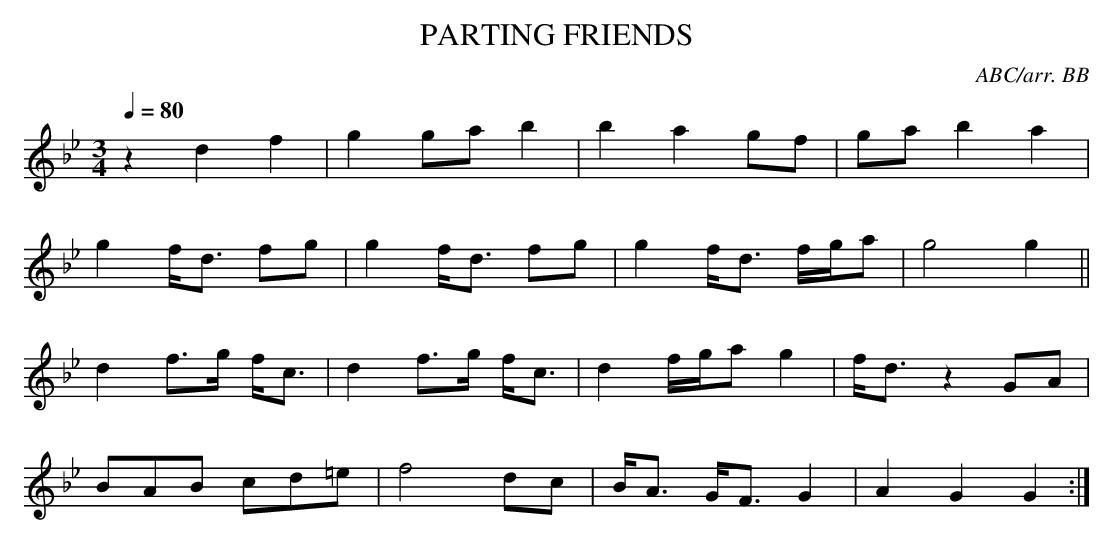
X:1
T:PARTING FRIENDS
C:ABC/arr. BB
Q:1/4=80
L:1/8
M:3/4
K:Gm
z2 d2 f2|g2 ga b2|b2 a2 gf|ga b2 a2|
g2 f<d fg|g2 f<d fg|g2 f<d f/g/a|g4 g2 ||
d2 f>g f<c|d2 f>g f<c|d2 f/g/a g2|f<d z2 GA|
BAB cd=e|f4 dc|B<A G<F G2|A2 G2 G2 :|
